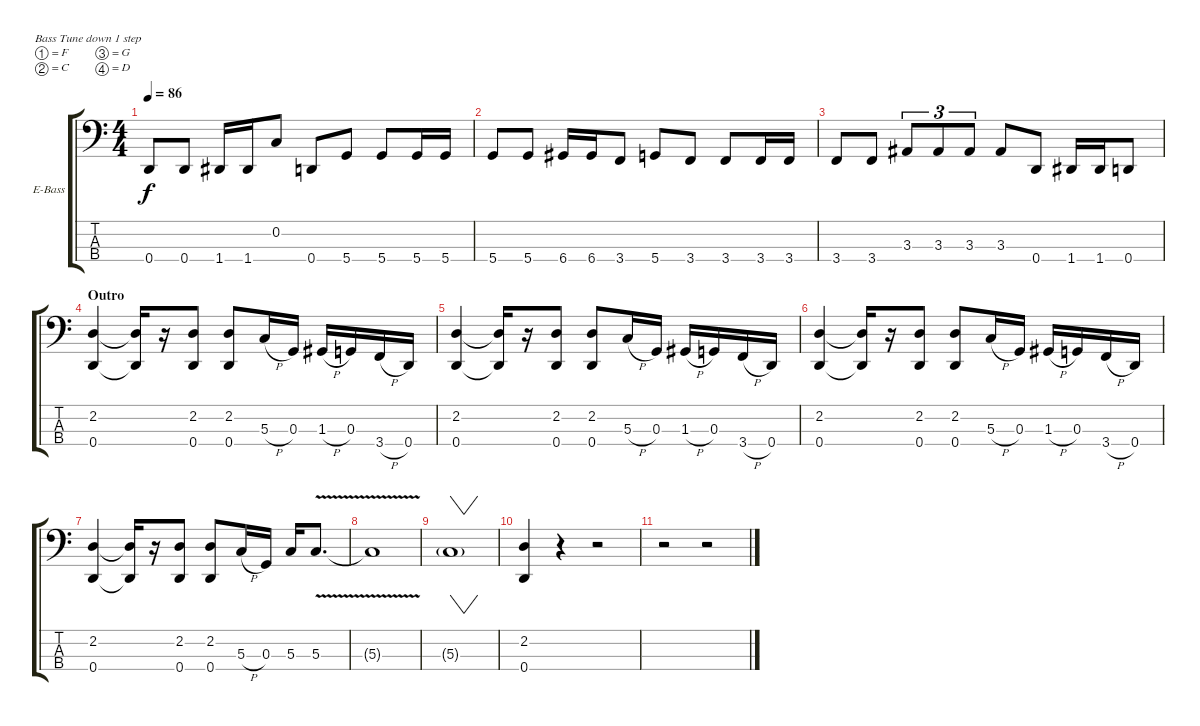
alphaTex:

\bracketExtendMode groupsimilarinstruments
\firstSystemTrackNameOrientation horizontal
\otherSystemsTrackNameOrientation horizontal
\track ("Jason Newsted" "E-Bass") {instrument electricbassfinger}
\staff {score tabs}
\tuning (F2 C2 G1 D1)
\ts (4 4)
\tempo 86
\clef f4
\ks c
0.4.8{dy f} 0.4.8 1.4.16 1.4.16 0.2.8 0.4.8 5.4.8 5.4.8 5.4.16 5.4.16 |
5.4.8 5.4.8 6.4.16 6.4.16 3.4.8 5.4.8 3.4.8 3.4.8 3.4.16 3.4.16 |
3.4.8 3.4.8 3.3.8{tu (3 2)} 3.3.8{tu (3 2)} 3.3.8{tu (3 2)} 3.3.8 0.4.8 1.4.16 1.4.16 0.4.8 |
\section ("" "Outro")
(2.2 0.4).4 (2.2{t} 0.4{t}).16 r.16 (2.2 0.4).8 (2.2 0.4).8 5.3{h}.16 0.3.16 1.3{h}.16 0.3.16 3.4{h}.16 0.4.16 |
(2.2 0.4).4 (2.2{t} 0.4{t}).16 r.16 (2.2 0.4).8 (2.2 0.4).8 5.3{h}.16 0.3.16 1.3{h}.16 0.3.16 3.4{h}.16 0.4.16 |
(2.2 0.4).4 (2.2{t} 0.4{t}).16 r.16 (2.2 0.4).8 (2.2 0.4).8 5.3{h}.16 0.3.16 1.3{h}.16 0.3.16 3.4{h}.16 0.4.16 |
(2.2 0.4).4 (2.2{t} 0.4{t}).16 r.16 (2.2 0.4).8 (2.2 0.4).8 5.3{h}.16 0.3.16 5.3.16 5.3{v}.8{d} |
5.3{v t}.1 |
5.3{g}.1{vw} |
(2.2 0.4).4 r.4 r.2 |
r.2 r.2
